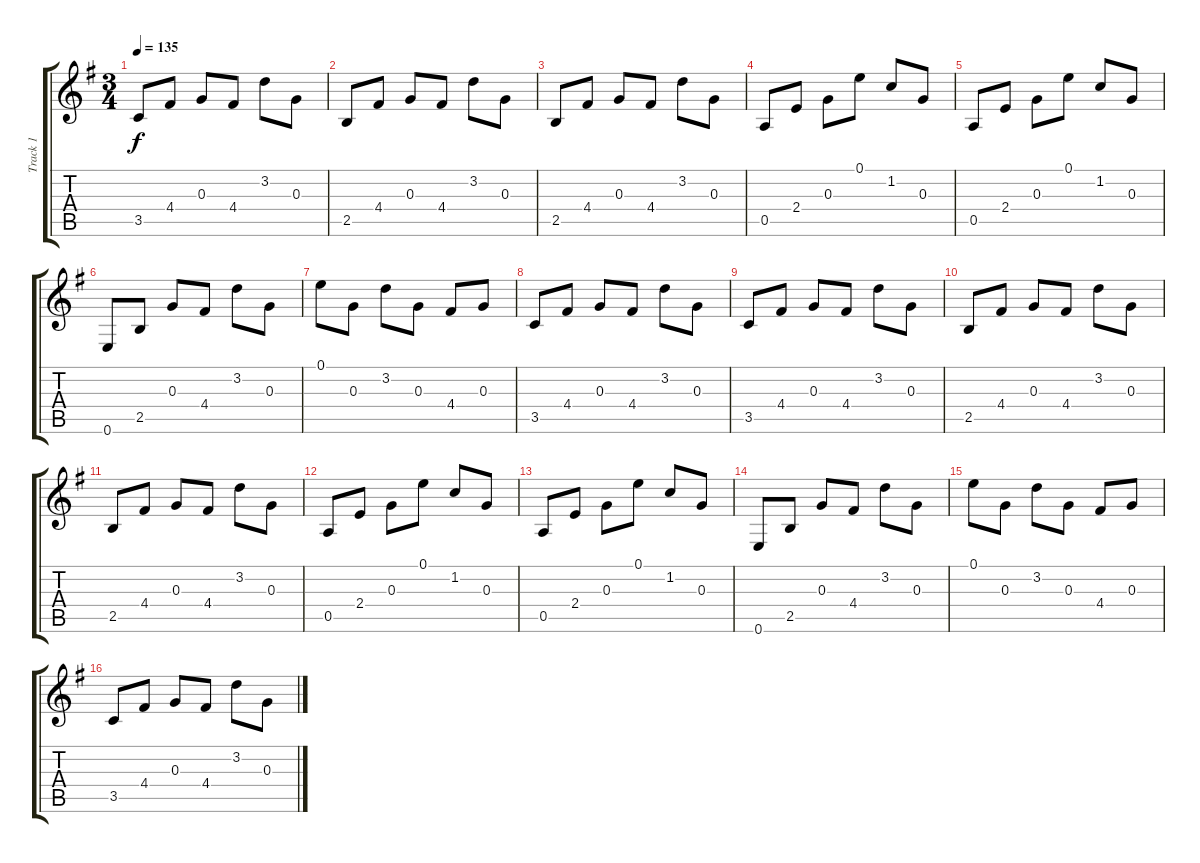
\track ("Track 1" "Track 1") {instrument acousticguitarsteel}
\staff {score tabs}
\tuning (E4 B3 G3 D3 A2 E2) {hide}
\ts (3 4)
\tempo 135
\clef g2
\ks g
3.5.8{dy f} 4.4.8 0.3.8 4.4.8 3.2.8 0.3.8 |
2.5.8 4.4.8 0.3.8 4.4.8 3.2.8 0.3.8 |
2.5.8 4.4.8 0.3.8 4.4.8 3.2.8 0.3.8 |
0.5.8 2.4.8 0.3.8 0.1.8 1.2.8 0.3.8 |
0.5.8 2.4.8 0.3.8 0.1.8 1.2.8 0.3.8 |
0.6.8 2.5.8 0.3.8 4.4.8 3.2.8 0.3.8 |
0.1.8 0.3.8 3.2.8 0.3.8 4.4.8 0.3.8 |
3.5.8 4.4.8 0.3.8 4.4.8 3.2.8 0.3.8 |
3.5.8 4.4.8 0.3.8 4.4.8 3.2.8 0.3.8 |
2.5.8 4.4.8 0.3.8 4.4.8 3.2.8 0.3.8 |
2.5.8 4.4.8 0.3.8 4.4.8 3.2.8 0.3.8 |
0.5.8 2.4.8 0.3.8 0.1.8 1.2.8 0.3.8 |
0.5.8 2.4.8 0.3.8 0.1.8 1.2.8 0.3.8 |
0.6.8 2.5.8 0.3.8 4.4.8 3.2.8 0.3.8 |
0.1.8 0.3.8 3.2.8 0.3.8 4.4.8 0.3.8 |
3.5.8 4.4.8 0.3.8 4.4.8 3.2.8 0.3.8
